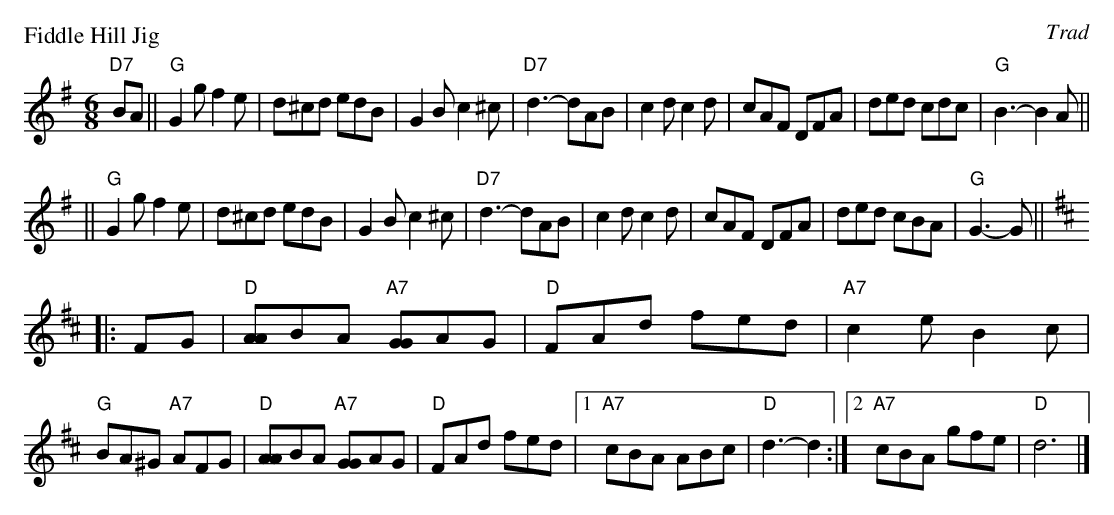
X:1
P: Fiddle Hill Jig
O:Trad
M:6/8
K:G
"D7"BA \
|| "G"G2g f2e | d^cd edB | G2B c2^c | "D7"d3- dAB \
| c2d c2d | cAF DFA | ded cdc | "G"B3- B2A ||
|| "G"G2g f2e | d^cd edB | G2B c2^c | "D7"d3- dAB \
| c2d c2d | cAF DFA | ded cBA | "G"G3- G || [K:D]
|: FG | "D"[AA]BA "A7"[GG]AG | "D"FAd fed | "A7"c2e B2c | "G"BA^G "A7"AFG \
| "D"[AA]BA "A7"[GG]AG | "D"FAd fed |1 "A7"cBA ABc | "D"d3- d2 :|2 "A7"cBA gfe | "D"d6  |]
